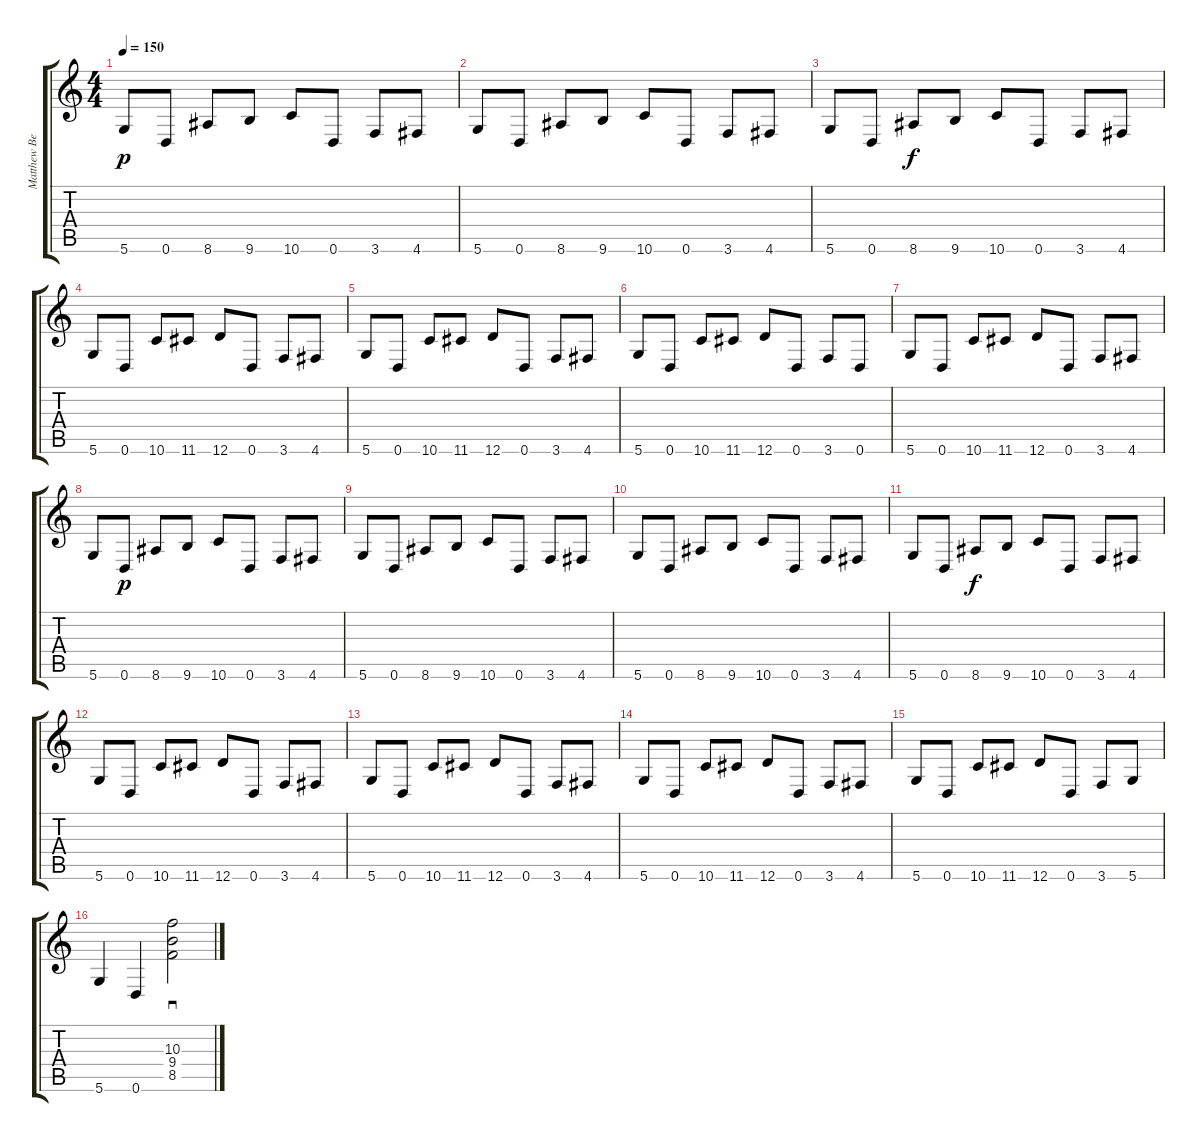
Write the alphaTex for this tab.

\track ("Matthew Bellamy" "Matthew Be") {instrument distortionguitar}
\staff {score tabs}
\tuning (E4 B3 G3 D3 A2 D2) {hide}
\ts (4 4)
\tempo 150
\clef g2
\ks c
5.6.8{dy p} 0.6.8 8.6.8 9.6.8 10.6.8 0.6.8 3.6.8 4.6.8 |
5.6.8 0.6.8 8.6.8 9.6.8 10.6.8 0.6.8 3.6.8 4.6.8 |
5.6.8 0.6.8 8.6.8{dy f} 9.6.8 10.6.8 0.6.8 3.6.8 4.6.8 |
5.6.8 0.6.8 10.6.8 11.6.8 12.6.8 0.6.8 3.6.8 4.6.8 |
5.6.8 0.6.8 10.6.8 11.6.8 12.6.8 0.6.8 3.6.8 4.6.8 |
5.6.8 0.6.8 10.6.8 11.6.8 12.6.8 0.6.8 3.6.8 0.6.8 |
5.6.8 0.6.8 10.6.8 11.6.8 12.6.8 0.6.8 3.6.8 4.6.8 |
5.6.8 0.6.8{dy p} 8.6.8 9.6.8 10.6.8 0.6.8 3.6.8 4.6.8 |
5.6.8 0.6.8 8.6.8 9.6.8 10.6.8 0.6.8 3.6.8 4.6.8 |
5.6.8 0.6.8 8.6.8 9.6.8 10.6.8 0.6.8 3.6.8 4.6.8 |
5.6.8 0.6.8 8.6.8{dy f} 9.6.8 10.6.8 0.6.8 3.6.8 4.6.8 |
5.6.8 0.6.8 10.6.8 11.6.8 12.6.8 0.6.8 3.6.8 4.6.8 |
5.6.8 0.6.8 10.6.8 11.6.8 12.6.8 0.6.8 3.6.8 4.6.8 |
5.6.8 0.6.8 10.6.8 11.6.8 12.6.8 0.6.8 3.6.8 4.6.8 |
5.6.8 0.6.8 10.6.8 11.6.8 12.6.8 0.6.8 3.6.8 5.6.8 |
5.6.4 0.6.4 (10.3 9.4 8.5).2{sd}
